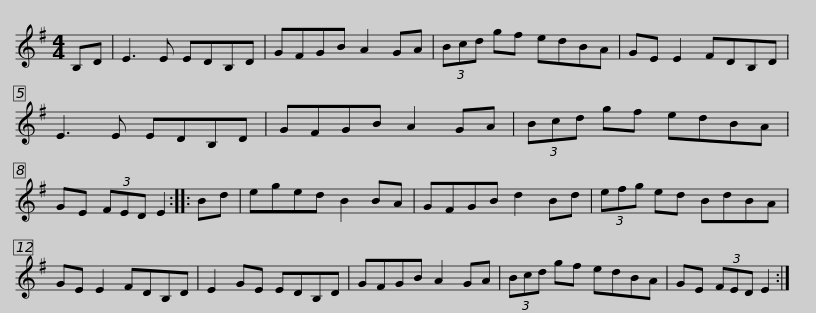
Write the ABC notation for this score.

X:1
L:1/8
M:4/4
I:linebreak $
K:Emin
V:1 treble
V:1
 B,D | E3 E EDB,D | GFGB A2 GA | (3Bcd gf edBA | GE E2 FDB,D | %5
 E3 E EDB,D |$ GFGB A2 GA | (3Bcd gf edBA | GE (3FED E2 :: Bd | %10
 eged B2 BA | GFGB d2 Bd |$ (3efg ed BdBA | GE E2 FDB,D | E2 GE EDB,D | %15
 GFGB A2 GA | (3Bcd gf edBA | GE (3FED E2 :| %18
